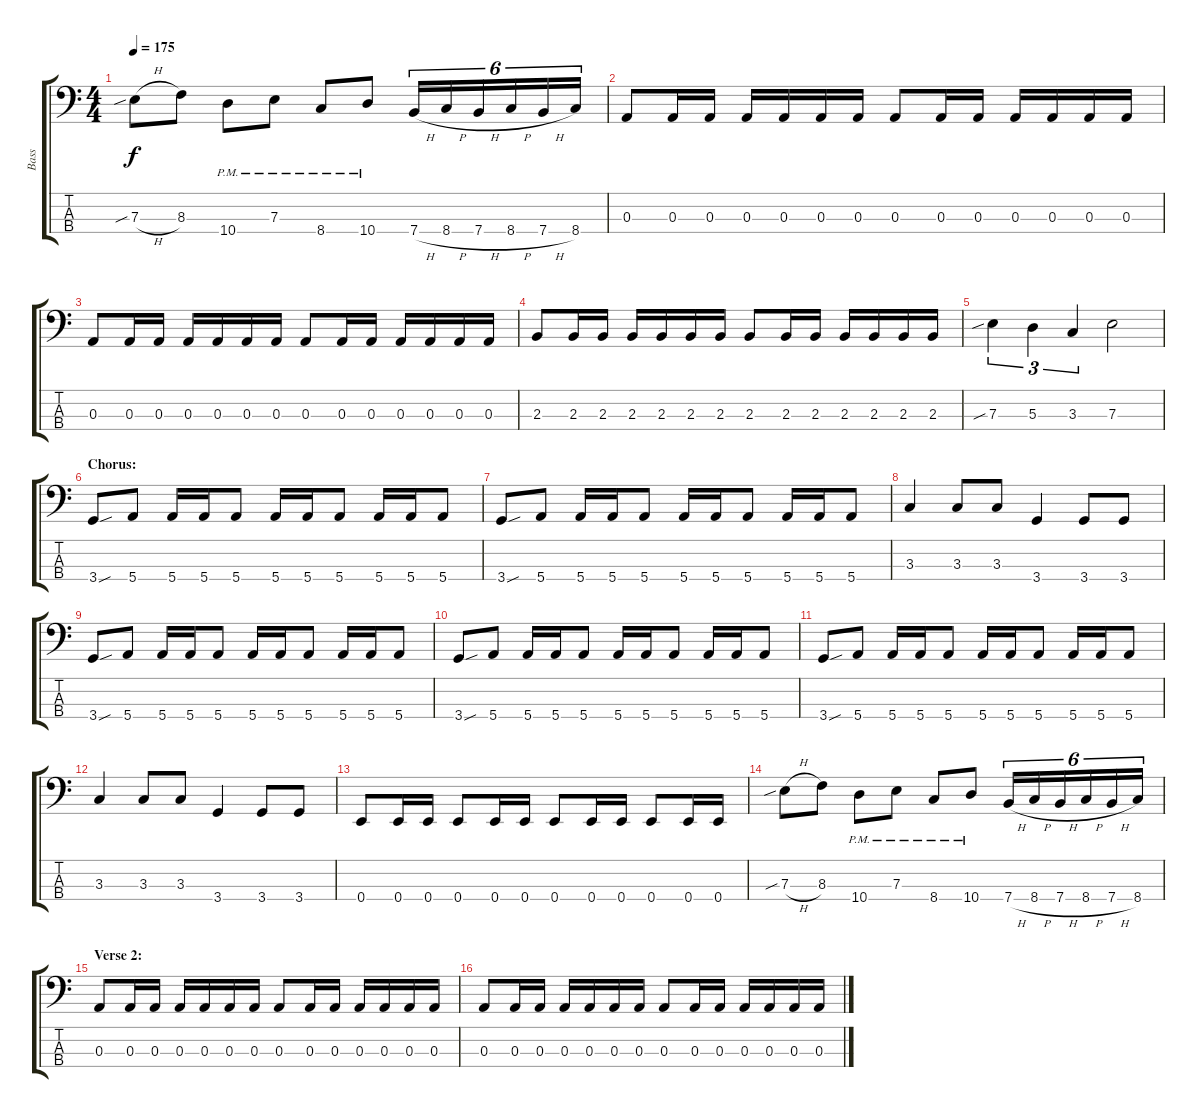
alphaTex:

\track ("Bass" "Bass") {instrument electricbasspick}
\staff {score tabs}
\tuning (G2 D2 A1 E1) {hide}
\ts (4 4)
\tempo 175
\clef f4
\ks c
7.3{sib h}.8{dy f} 8.3.8 10.4{pm}.8 7.3{pm}.8 8.4{pm}.8 10.4{pm}.8 7.4{h}.16{tu (6 4)} 8.4{h}.16{tu (6 4)} 7.4{h}.16{tu (6 4)} 8.4{h}.16{tu (6 4)} 7.4{h}.16{tu (6 4)} 8.4.16{tu (6 4)} |
0.3.8 0.3.16 0.3.16 0.3.16 0.3.16 0.3.16 0.3.16 0.3.8 0.3.16 0.3.16 0.3.16 0.3.16 0.3.16 0.3.16 |
0.3.8 0.3.16 0.3.16 0.3.16 0.3.16 0.3.16 0.3.16 0.3.8 0.3.16 0.3.16 0.3.16 0.3.16 0.3.16 0.3.16 |
2.3.8 2.3.16 2.3.16 2.3.16 2.3.16 2.3.16 2.3.16 2.3.8 2.3.16 2.3.16 2.3.16 2.3.16 2.3.16 2.3.16 |
7.3{sib}.4{tu (3 2)} 5.3.4{tu (3 2)} 3.3.4{tu (3 2)} 7.3.2 |
\section ("" "Chorus:")
3.4{sou}.8 5.4.8 5.4.16 5.4.16 5.4.8 5.4.16 5.4.16 5.4.8 5.4.16 5.4.16 5.4.8 |
3.4{sou}.8 5.4.8 5.4.16 5.4.16 5.4.8 5.4.16 5.4.16 5.4.8 5.4.16 5.4.16 5.4.8 |
3.3.4 3.3.8 3.3.8 3.4.4 3.4.8 3.4.8 |
3.4{sou}.8 5.4.8 5.4.16 5.4.16 5.4.8 5.4.16 5.4.16 5.4.8 5.4.16 5.4.16 5.4.8 |
3.4{sou}.8 5.4.8 5.4.16 5.4.16 5.4.8 5.4.16 5.4.16 5.4.8 5.4.16 5.4.16 5.4.8 |
3.4{sou}.8 5.4.8 5.4.16 5.4.16 5.4.8 5.4.16 5.4.16 5.4.8 5.4.16 5.4.16 5.4.8 |
3.3.4 3.3.8 3.3.8 3.4.4 3.4.8 3.4.8 |
0.4.8 0.4.16 0.4.16 0.4.8 0.4.16 0.4.16 0.4.8 0.4.16 0.4.16 0.4.8 0.4.16 0.4.16 |
7.3{sib h}.8 8.3.8 10.4{pm}.8 7.3{pm}.8 8.4{pm}.8 10.4{pm}.8 7.4{h}.16{tu (6 4)} 8.4{h}.16{tu (6 4)} 7.4{h}.16{tu (6 4)} 8.4{h}.16{tu (6 4)} 7.4{h}.16{tu (6 4)} 8.4.16{tu (6 4)} |
\section ("" "Verse 2:")
0.3.8 0.3.16 0.3.16 0.3.16 0.3.16 0.3.16 0.3.16 0.3.8 0.3.16 0.3.16 0.3.16 0.3.16 0.3.16 0.3.16 |
0.3.8 0.3.16 0.3.16 0.3.16 0.3.16 0.3.16 0.3.16 0.3.8 0.3.16 0.3.16 0.3.16 0.3.16 0.3.16 0.3.16
